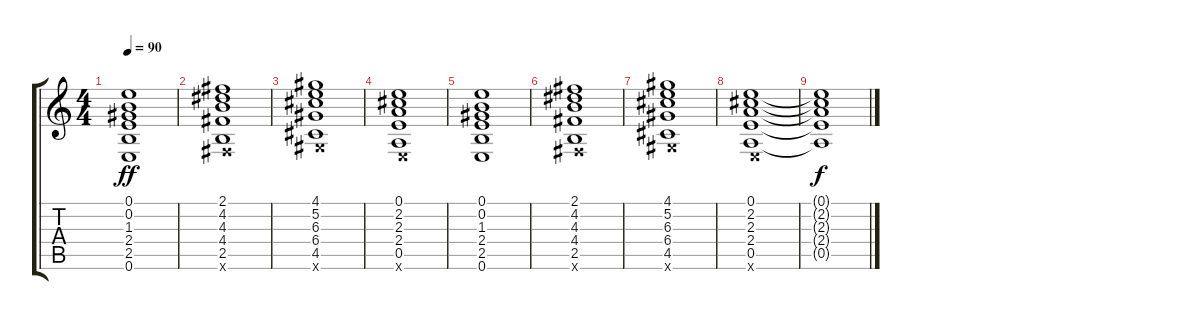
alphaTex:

\track "" {instrument distortionguitar}
\staff {score tabs}
\tuning (E4 B3 G3 D3 A2 E2) {hide}
\ts (4 4)
\tempo 90
\clef g2
\ks c
(0.1 0.2 1.3 2.4 2.5 0.6).1{dy ff} |
(2.1 4.2 4.3 4.4 2.5 2.6{x}).1 |
(4.1 5.2 6.3 6.4 4.5 4.6{x}).1 |
(0.1 2.2 2.3 2.4 0.5 0.6{x}).1 |
(0.1 0.2 1.3 2.4 2.5 0.6).1 |
(2.1 4.2 4.3 4.4 2.5 2.6{x}).1 |
(4.1 5.2 6.3 6.4 4.5 4.6{x}).1 |
(0.1 2.2 2.3 2.4 0.5 0.6{x}).1 |
(0.1{t} 2.2{t} 2.3{t} 2.4{t} 0.5{t}).1{dy f}
